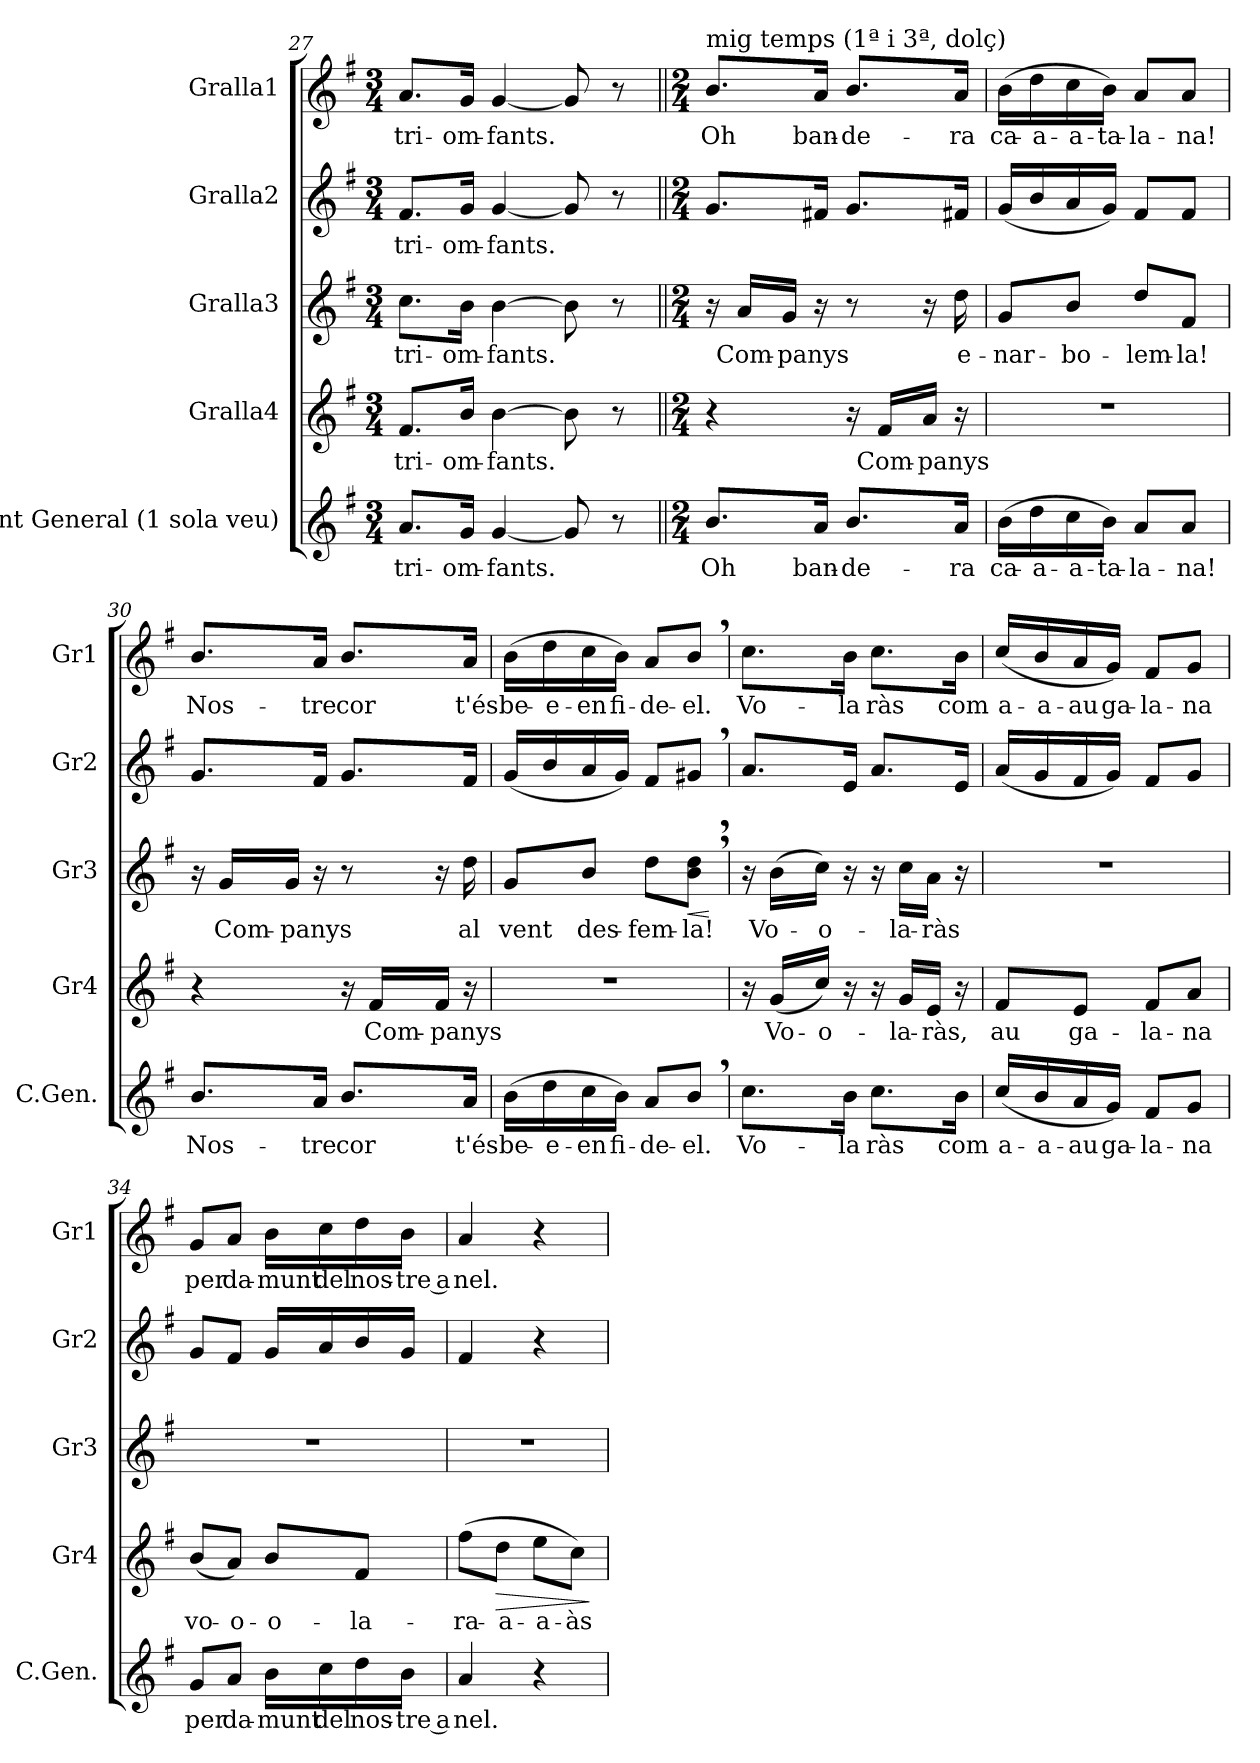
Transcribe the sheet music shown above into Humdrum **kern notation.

**kern	**text	**kern	**text	**dynam	**kern	**text	**dynam	**kern	**text	**kern	**text
*part5	*part5	*part4	*part4	*part4	*part3	*part3	*part3	*part2	*part2	*part1	*part1
*staff5	*staff5	*staff4	*staff4	*staff4	*staff3	*staff3	*staff3	*staff2	*staff2	*staff1	*staff1
*I"Cant General (1 sola veu)	*	*I"Gralla4	*	*	*I"Gralla3	*	*	*I"Gralla2	*	*I"Gralla1	*
*I'C.Gen.	*	*I'Gr4	*	*	*I'Gr3	*	*	*I'Gr2	*	*I'Gr1	*
*clefG2	*	*clefG2	*	*	*clefG2	*	*	*clefG2	*	*clefG2	*
*k[f#]	*	*k[f#]	*	*	*k[f#]	*	*	*k[f#]	*	*k[f#]	*
*M3/4	*	*M3/4	*	*	*M3/4	*	*	*M3/4	*	*M3/4	*
=27	=27	=27	=27	=27	=27	=27	=27	=27	=27	=27	=27
!	!LO:LY:b	!	!LO:LY:b	!	!	!LO:LY:b	!	!	!LO:LY:b	!	!LO:LY:b
8.a/L	tri-	8.f#/L	tri-	.	8.cc\L	tri-	.	8.f#/L	tri-	8.a/L	tri-
!	!LO:LY:b	!	!LO:LY:b	!	!	!LO:LY:b	!	!	!LO:LY:b	!	!LO:LY:b
16g/Jk	-om-	16b/Jk	-om-	.	16b\Jk	-om-	.	16g/Jk	-om-	16g/Jk	-om-
!	!LO:LY:b	!	!LO:LY:b	!	!	!LO:LY:b	!	!	!LO:LY:b	!	!LO:LY:b
[4g/	-fants.	[4b\	-fants.	.	[4b\	-fants.	.	[4g/	-fants.	[4g/	-fants.
8g/]	.	8b\]	.	.	8b\]	.	.	8g/]	.	8g/]	.
8r	.	8r	.	.	8r	.	.	8r	.	8r	.
=28||	=28||	=28||	=28||	=28||	=28||	=28||	=28||	=28||	=28||	=28||	=28||
*M2/4	*	*M2/4	*	*	*M2/4	*	*	*M2/4	*	*M2/4	*
*	*	*	*	*	*	*	*	*	*	*MM55	*
!	!	!	!	!	!	!	!	!	!	!LO:TX:t=mig temps  (1ª i 3ª, dolç)	!
!	!LO:LY:b	!	!	!	!	!	!	!	!	!	!LO:LY:b
8.b/L	Oh	4r	.	.	16r	.	.	8.g/L	.	8.b/L	Oh
!	!	!	!	!	!	!LO:LY:b	!	!	!	!	!
.	.	.	.	.	16a/LL	Com-	.	.	.	.	.
!	!	!	!	!	!	!LO:LY:b	!	!	!	!	!
.	.	.	.	.	16g/JJ	-panys	.	.	.	.	.
!	!LO:LY:b	!	!	!	!	!	!	!	!	!	!LO:LY:b
16a/Jk	ban-	.	.	.	16r	.	.	16f#X/Jk	.	16a/Jk	ban-
!	!LO:LY:b	!	!	!	!	!	!	!	!	!	!LO:LY:b
8.b/L	-de-	16r	.	.	8r	.	.	8.g/L	.	8.b/L	-de-
!	!	!	!LO:LY:b	!	!	!	!	!	!	!	!
.	.	16f#/LL	Com-	.	.	.	.	.	.	.	.
!	!	!	!LO:LY:b	!	!	!	!	!	!	!	!
.	.	16a/JJ	-panys	.	16r	.	.	.	.	.	.
!	!LO:LY:b	!	!	!	!	!LO:LY:b	!	!	!	!	!LO:LY:b
16a/Jk	-ra	16r	.	.	16dd\	e-	.	16f#X/Jk	.	16a/Jk	-ra
=29	=29	=29	=29	=29	=29	=29	=29	=29	=29	=29	=29
!	!LO:LY:b	!	!	!	!	!LO:LY:b	!	!	!	!	!LO:LY:b
(>16b\LL	ca-	2r	.	.	8g/L	-nar-	.	(<16g/LL	.	(>16b\LL	ca-
!	!LO:LY:b	!	!	!	!	!	!	!	!	!	!LO:LY:b
16dd\	-a-	.	.	.	.	.	.	16b/	.	16dd\	-a-
!	!LO:LY:b	!	!	!	!	!LO:LY:b	!	!	!	!	!LO:LY:b
16cc\	-a-	.	.	.	8b/J	-bo-	.	16a/	.	16cc\	-a-
!	!LO:LY:b	!	!	!	!	!	!	!	!	!	!LO:LY:b
16b\JJ)	-ta-	.	.	.	.	.	.	16g/JJ)	.	16b\JJ)	-ta-
!	!LO:LY:b	!	!	!	!	!LO:LY:b	!	!	!	!	!LO:LY:b
8a/L	-la-	.	.	.	8dd/L	-lem-	.	8f#/L	.	8a/L	-la-
!	!LO:LY:b	!	!	!	!	!LO:LY:b	!	!	!	!	!LO:LY:b
8a/J	-na!	.	.	.	8f#/J	-la!	.	8f#/J	.	8a/J	-na!
!!LO:LB:g=z
=30	=30	=30	=30	=30	=30	=30	=30	=30	=30	=30	=30
!	!LO:LY:b	!	!	!	!	!	!	!	!	!	!LO:LY:b
8.b/L	Nos-	4r	.	.	16r	.	.	8.g/L	.	8.b/L	Nos-
!	!	!	!	!	!	!LO:LY:b	!	!	!	!	!
.	.	.	.	.	16g/LL	Com-	.	.	.	.	.
!	!	!	!	!	!	!LO:LY:b	!	!	!	!	!
.	.	.	.	.	16g/JJ	-panys	.	.	.	.	.
!	!LO:LY:b	!	!	!	!	!	!	!	!	!	!LO:LY:b
16a/Jk	-tre	.	.	.	16r	.	.	16f#/Jk	.	16a/Jk	-tre
!	!LO:LY:b	!	!	!	!	!	!	!	!	!	!LO:LY:b
8.b/L	cor	16r	.	.	8r	.	.	8.g/L	.	8.b/L	cor
!	!	!	!LO:LY:b	!	!	!	!	!	!	!	!
.	.	16f#/LL	Com-	.	.	.	.	.	.	.	.
!	!	!	!LO:LY:b	!	!	!	!	!	!	!	!
.	.	16f#/JJ	-panys	.	16r	.	.	.	.	.	.
!	!LO:LY:b	!	!	!	!	!LO:LY:b	!	!	!	!	!LO:LY:b
16a/Jk	t'és	16r	.	.	16dd\	al	.	16f#/Jk	.	16a/Jk	t'és
=31	=31	=31	=31	=31	=31	=31	=31	=31	=31	=31	=31
!	!LO:LY:b	!	!	!	!	!LO:LY:b	!	!	!	!	!LO:LY:b
(>16b\LL	be-	2r	.	.	8g/L	vent	.	(<16g/LL	.	(>16b\LL	be-
!	!LO:LY:b	!	!	!	!	!	!	!	!	!	!LO:LY:b
16dd\	-e-	.	.	.	.	.	.	16b/	.	16dd\	-e-
!	!LO:LY:b	!	!	!	!	!LO:LY:b	!	!	!	!	!LO:LY:b
16cc\	-en	.	.	.	8b/J	des-	.	16a/	.	16cc\	-en
!	!LO:LY:b	!	!	!	!	!	!	!	!	!	!LO:LY:b
16b\JJ)	fi-	.	.	.	.	.	.	16g/JJ)	.	16b\JJ)	fi-
!	!LO:LY:b	!	!	!	!	!LO:LY:b	!	!	!	!	!LO:LY:b
8a/L	-de-	.	.	.	8dd\L	-fem-	.	8f#/L	.	8a/L	-de-
!	!LO:LY:b	!	!	!	!	!LO:LY:b	!LO:HP:b	!	!	!	!LO:LY:b
8b,/J	-el.	.	.	.	8b\, 8dd\,J	-la!	<	8g#X,/J	.	8b,/J	-el.
.	.	.	.	.	.	.	[	.	.	.	.
=32	=32	=32	=32	=32	=32	=32	=32	=32	=32	=32	=32
!	!LO:LY:b	!	!	!	!	!	!	!	!	!	!LO:LY:b
8.cc\L	Vo-	16r	.	.	16r	.	.	8.a/L	.	8.cc\L	Vo-
!	!	!	!LO:LY:b	!	!	!LO:LY:b	!	!	!	!	!
.	.	(<16g/LL	Vo-	.	(>16b\LL	Vo-	.	.	.	.	.
!	!	!	!LO:LY:b	!	!	!LO:LY:b	!	!	!	!	!
.	.	16cc/JJ)	-o-	.	16cc\JJ)	-o-	.	.	.	.	.
!	!LO:LY:b	!	!	!	!	!	!	!	!	!	!LO:LY:b
16b\Jk	-la	16r	.	.	16r	.	.	16e/Jk	.	16b\Jk	-la
!	!LO:LY:b	!	!	!	!	!	!	!	!	!	!LO:LY:b
8.cc\L	ràs	16r	.	.	16r	.	.	8.a/L	.	8.cc\L	ràs
!	!	!	!LO:LY:b	!	!	!LO:LY:b	!	!	!	!	!
.	.	16g/LL	-la-	.	16cc\LL	-la-	.	.	.	.	.
!	!	!	!LO:LY:b	!	!	!LO:LY:b	!	!	!	!	!
.	.	16e/JJ	-ràs,	.	16a\JJ	-ràs	.	.	.	.	.
!	!LO:LY:b	!	!	!	!	!	!	!	!	!	!LO:LY:b
16b\Jk	com	16r	.	.	16r	.	.	16e/Jk	.	16b\Jk	com
=33	=33	=33	=33	=33	=33	=33	=33	=33	=33	=33	=33
!	!LO:LY:b	!	!LO:LY:b	!	!	!	!	!	!	!	!LO:LY:b
(<16cc/LL	a-	8f#/L	au	.	2r	.	.	(<16a/LL	.	(<16cc/LL	a-
!	!LO:LY:b	!	!	!	!	!	!	!	!	!	!LO:LY:b
16b/	-a-	.	.	.	.	.	.	16g/	.	16b/	-a-
!	!LO:LY:b	!	!LO:LY:b	!	!	!	!	!	!	!	!LO:LY:b
16a/	-au	8e/J	ga-	.	.	.	.	16f#/	.	16a/	-au
!	!LO:LY:b	!	!	!	!	!	!	!	!	!	!LO:LY:b
16g/JJ)	ga-	.	.	.	.	.	.	16g/JJ)	.	16g/JJ)	ga-
!	!LO:LY:b	!	!LO:LY:b	!	!	!	!	!	!	!	!LO:LY:b
8f#/L	-la-	8f#/L	-la-	.	.	.	.	8f#/L	.	8f#/L	-la-
!	!LO:LY:b	!	!LO:LY:b	!	!	!	!	!	!	!	!LO:LY:b
8g/J	-na	8a/J	-na	.	.	.	.	8g/J	.	8g/J	-na
=34	=34	=34	=34	=34	=34	=34	=34	=34	=34	=34	=34
!	!LO:LY:b	!	!LO:LY:b	!	!	!	!	!	!	!	!LO:LY:b
8g/L	per	(<8b/L	vo-	.	2r	.	.	8g/L	.	8g/L	per
!	!LO:LY:b	!	!LO:LY:b	!	!	!	!	!	!	!	!LO:LY:b
8a/J	da-	8a/J)	-o-	.	.	.	.	8f#/J	.	8a/J	da-
!	!LO:LY:b	!	!LO:LY:b	!	!	!	!	!	!	!	!LO:LY:b
16b\LL	-munt	8b/L	-o-	.	.	.	.	16g/LL	.	16b\LL	-munt
!	!LO:LY:b	!	!	!	!	!	!	!	!	!	!LO:LY:b
16cc\	del	.	.	.	.	.	.	16a/	.	16cc\	del
!	!LO:LY:b	!	!LO:LY:b	!	!	!	!	!	!	!	!LO:LY:b
16dd\	nos-	8f#/J	-la-	.	.	.	.	16b/	.	16dd\	nos-
!	!LO:LY:b	!	!	!	!	!	!	!	!	!	!LO:LY:b
16b\JJ	tre a	.	.	.	.	.	.	16g/JJ	.	16b\JJ	tre a
=35	=35	=35	=35	=35	=35	=35	=35	=35	=35	=35	=35
!	!LO:LY:b	!	!LO:LY:b	!	!	!	!	!	!	!	!LO:LY:b
4a/	-nel.	(>8ff#\L	-ra-	.	2r	.	.	4f#/	.	4a/	-nel.
!	!	!	!LO:LY:b	!LO:HP:b	!	!	!	!	!	!	!
.	.	8dd\J	-a-	>	.	.	.	.	.	.	.
!	!	!	!LO:LY:b	!	!	!	!	!	!	!	!
4r	.	8ee\L	-a-	.	.	.	.	4r	.	4r	.
!	!	!	!LO:LY:b	!	!	!	!	!	!	!	!
.	.	8cc\J)	-às	.	.	.	.	.	.	.	.
.	.	.	.	]	.	.	.	.	.	.	.
=	=	=	=	=	=	=	=	=	=	=	=
*-	*-	*-	*-	*-	*-	*-	*-	*-	*-	*-	*-
